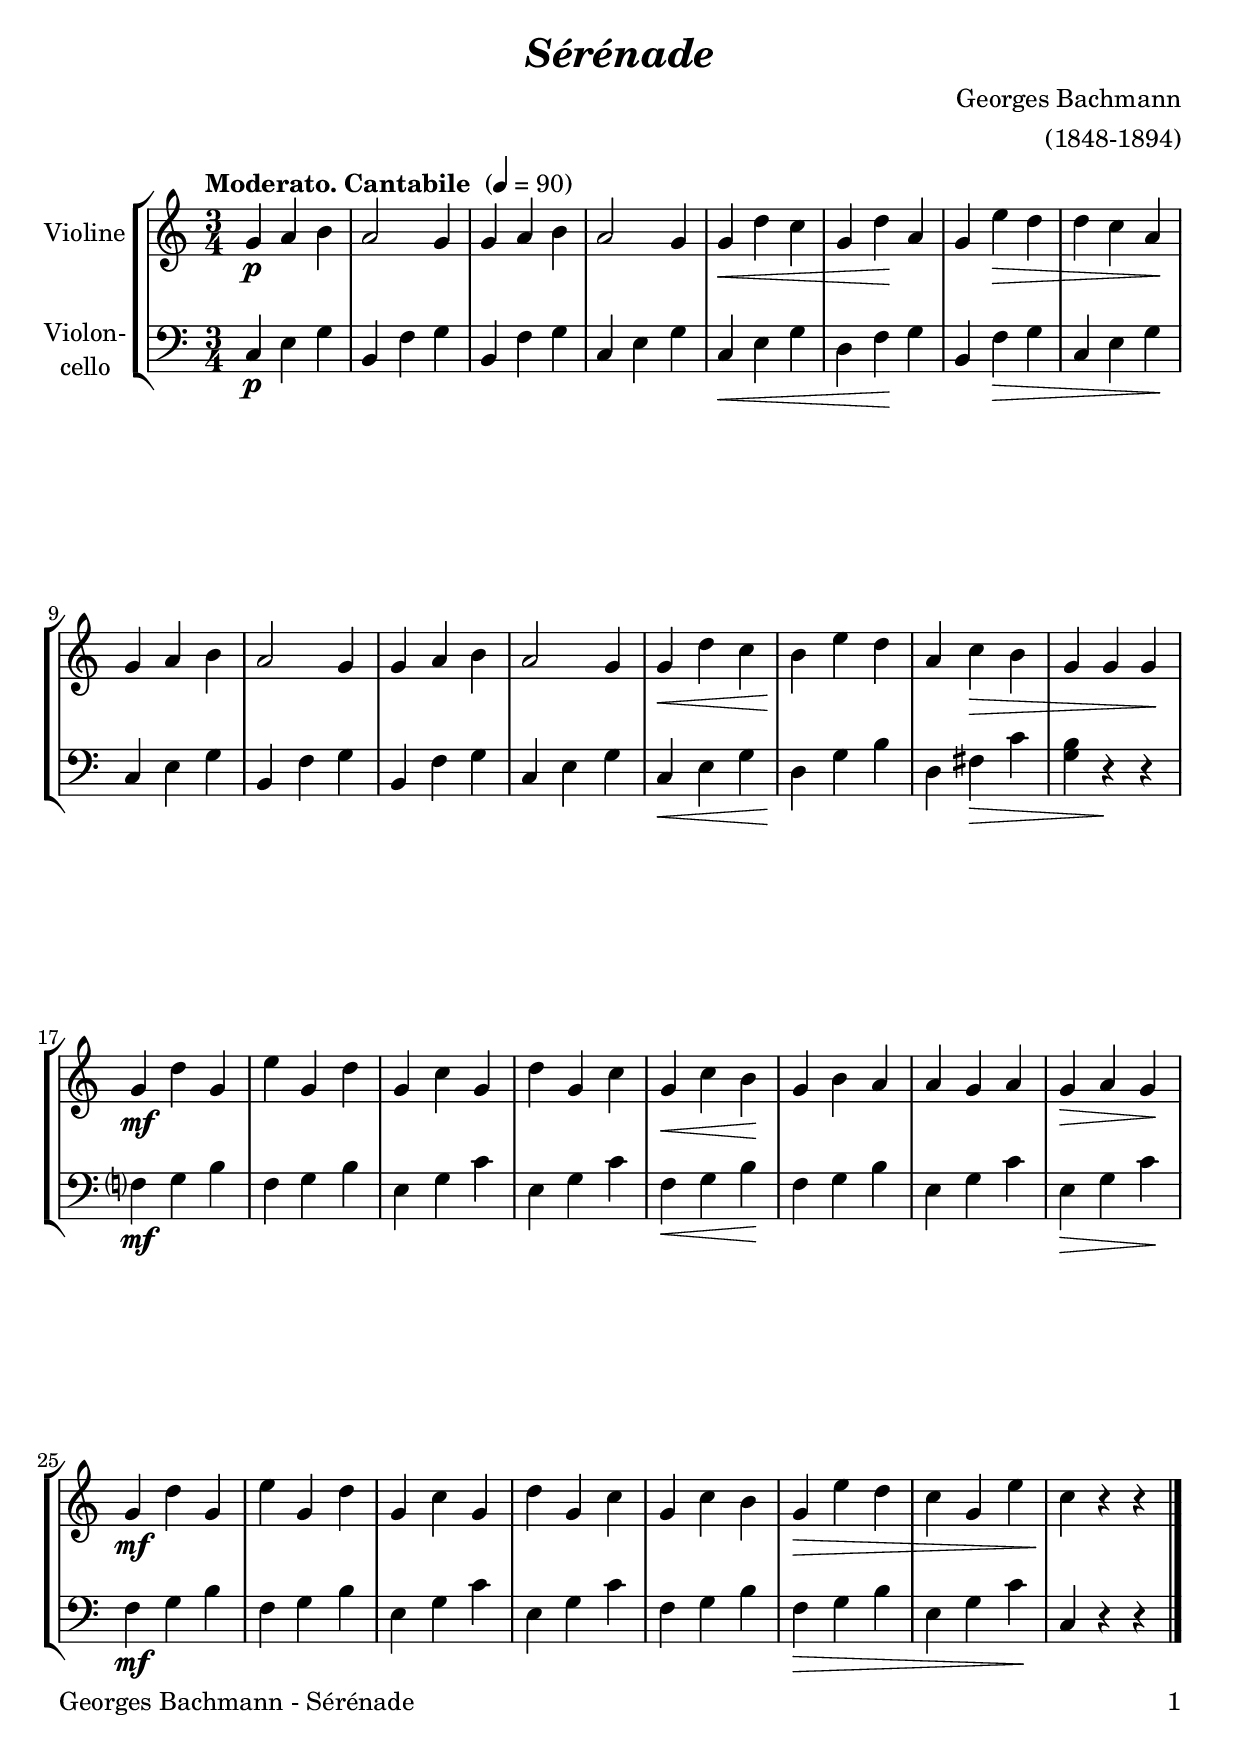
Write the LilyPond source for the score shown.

\version "2.18.2"
\include "deutsch.ly"

#(set-global-staff-size 22)

\header {
  title     = \markup \bold \italic "Sérénade"
  composer  = "Georges Bachmann"
  arranger  = "(1848-1894)"
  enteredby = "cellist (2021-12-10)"
%  piece     = ""
}

voiceconsts = {
 \key c \major
 \time 3/4
 \clef "treble"
% \numericTimeSignature
% \compressEmptyMeasures
% Set default beaming for all staves
%  \set Timing.beamExceptions = #'()
%  \set Timing.baseMoment     = #(ly:make-moment 1 4)
%  \set Timing.beatStructure  = #'(1 1 1)
 \tempo "Moderato. Cantabile " 4=90
}

mivl = "violin"
mivc = "cello"

cant = \markup \italic "cantabile"

va = \relative c'' {
  \voiceconsts

  g4\p a h
  a2 g4
  g a h
  a2 g4
  g\< d' c

  g d'\! a
  g e'\> d
  d c a\!
  g a h
  a2 g4

  g a h
  a2 g4
  g\< d' c
  h\! e d
  a c\> h

  g g g\!
  g\mf d' g,
  e' g, d'
  g, c g
  d' g, c

  g\< c h\!
  g h a
  a g a
  g\> a g\!
  g\mf d' g,

  e' g, d'
  g, c g
  d' g, c
  g c h
  g\> e' d
  c g e'
  c\! r r \bar "|."
}

vb = \relative c {
  \voiceconsts
  \clef "bass"

  c4\p e g
  h, f' g
  h, f' g
  c, e g
  c,\< e g

  d f\! g
  h, f'\> g
  c, e g\!
  c, e g
  h, f' g

  h, f' g
  c, e g
  c,\< e g
  d\! g h
  d, fis\> c'

  <g h> r\! r
  f?\mf g h
  f g h
  e, g c
  e, g c

  f,\< g h\!
  f g h
  e, g c
  e,\> g c\!
  f,\mf g h

  f g h
  e, g c
  e, g c
  f, g h
  f\> g h
  e, g c\!
  c, r r \bar "|."
}


music = \new StaffGroup <<
      \new Staff {
        \set Staff.midiInstrument = \mivl
        \set Staff.instrumentName = \markup \center-column { "Violine" }
        \transpose c c { \va }
      }

      \new Staff {
        \set Staff.midiInstrument = \mivc
        \set Staff.instrumentName = \markup \center-column { "Violon-" "cello" }
        \transpose c c { \vb }
      }      
>>

\book {
   \paper {
    print-page-number = ##t
    print-first-page-number = ##t
    ragged-last-bottom = ##f
    oddHeaderMarkup = \markup \null
    evenHeaderMarkup = \markup \null
    oddFooterMarkup = \markup {
      \fill-line {
        \on-the-fly #print-page-number-check-first
        "Georges Bachmann - Sérénade" \fromproperty #'page:page-number-string
      }
    }
    evenFooterMarkup = \oddFooterMarkup
  } \score {
    \music
    \layout {}
  }

  \score {
    \unfoldRepeats \music

    \midi {
      \context {
        \Score
      }
    }
  }
}
